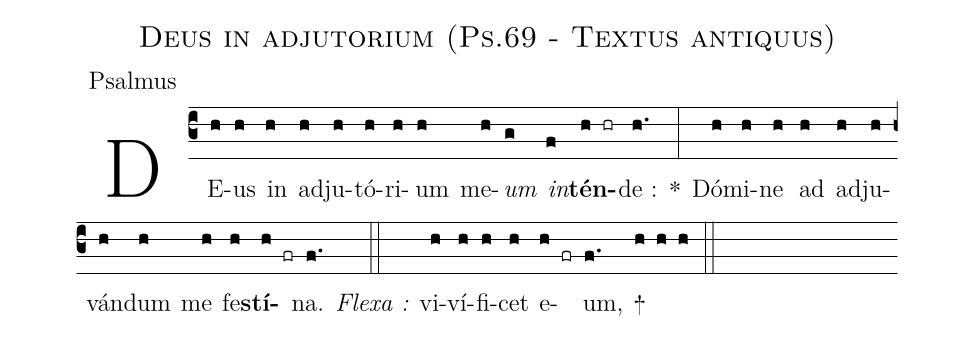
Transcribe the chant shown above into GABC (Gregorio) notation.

name:Deus in adjutorium (Ps.69 - Textus antiquus);
office-part:Psalmus;
%%
(c3) DE(h)us(h) in(h) ad(h)ju(h)tó(h)ri(h)um(h) me(h)<i>um</i>(g) <i>in</i>(f)<b>tén</b>(h hr)de :(h.) *(:) Dó(h)mi(h)ne(h) ad(h) ad(h)ju(h)ván(h)dum(h) me(h) fe(h)<b>stí</b>(h fr)na.(f.) (::)
<i>Flexa :</i> v{i}(h)ví(h)fi(h)cet(h) e(h fr)um,(f.) +(h h h) (::)
